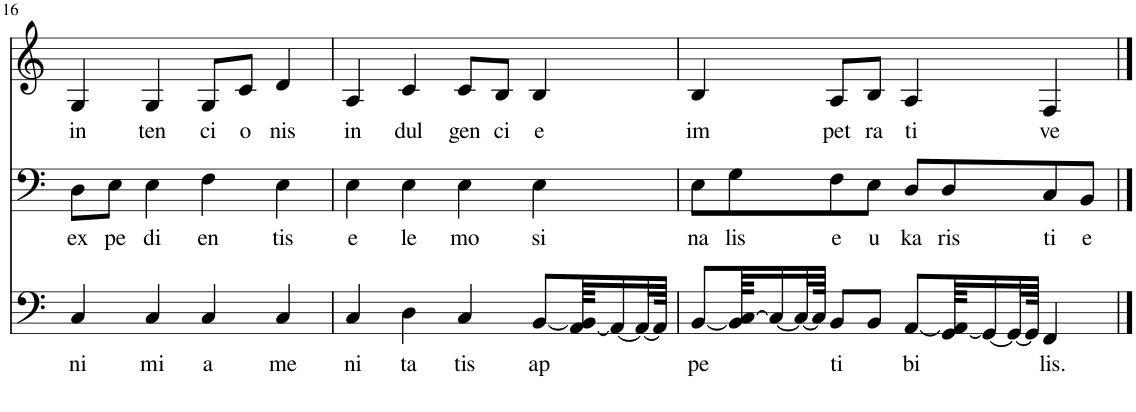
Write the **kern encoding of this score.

**kern	**text	**kern	**text	**kern	**text
*part3	*part3	*part2	*part2	*part1	*part1
*staff3	*staff3	*staff2	*staff2	*staff1	*staff1
*I"Bass Solo	*	*I"Baritone Solo	*	*I"Baritone Solo	*
!!LO:PB:g=z
*clefF4	*	*clefF4	*	*clefG2	*
*k[]	*	*k[]	*	*k[]	*
*M4/4	*	*M4/4	*	*M4/4	*
=16	=16	=16	=16	=16	=16
!	!LO:LY:b	!	!LO:LY:b	!	!LO:LY:b
4C/	ni	8D\L	ex	4G/	in
!	!	!	!LO:LY:b	!	!
.	.	8E\J	pe	.	.
!	!LO:LY:b	!	!LO:LY:b	!	!LO:LY:b
4C/	mi	4E\	di	4G/	ten
!	!LO:LY:b	!	!LO:LY:b	!	!LO:LY:b
4C/	a	4F\	en	8G/L	ci
!	!	!	!	!	!LO:LY:b
.	.	.	.	8c/J	o
!	!LO:LY:b	!	!LO:LY:b	!	!LO:LY:b
4C/	me	4E\	tis	4d/	nis
=17	=17	=17	=17	=17	=17
!	!LO:LY:b	!	!LO:LY:b	!	!LO:LY:b
4C/	ni	4E\	e	4A/	in
!	!LO:LY:b	!	!LO:LY:b	!	!LO:LY:b
4D\	ta	4E\	le	4c/	dul
!	!LO:LY:b	!	!LO:LY:b	!	!LO:LY:b
4C/	tis	4E\	mo	8c/L	gen
!	!	!	!	!	!LO:LY:b
.	.	.	.	8B/J	ci
!	!LO:LY:b	!	!LO:LY:b	!	!LO:LY:b
[8BB/L	ap	4E\	si	4B/	e
[64AA/ 64BB/]KKL	.	.	.	.	.
16AA/_	.	.	.	.	.
32AA/L_	.	.	.	.	.
64AA/JJJk]	.	.	.	.	.
=18	=18	=18	=18	=18	=18
!	!LO:LY:b	!	!LO:LY:b	!	!LO:LY:b
[8BB/L	pe	8E\L	na	4B/	im
!	!	!	!LO:LY:b	!	!
64BB/] [64C/KKL	.	8G\	lis	.	.
16C/_	.	.	.	.	.
32C/L_	.	.	.	.	.
64C/JJJk]	.	.	.	.	.
!	!LO:LY:b	!	!LO:LY:b	!	!LO:LY:b
8BB/L	ti	8F\	e	8A/L	pet
!	!	!	!LO:LY:b	!	!LO:LY:b
8BB/J	.	8E\J	u	8B/J	ra
!	!LO:LY:b	!	!LO:LY:b	!	!LO:LY:b
[8AA/L	bi	8D/L	ka	4A/	ti
!	!	!	!LO:LY:b	!	!
[64GG/ 64AA/]KKL	.	8D/	ris	.	.
16GG/_	.	.	.	.	.
32GG/L_	.	.	.	.	.
64GG/JJJk]	.	.	.	.	.
!	!LO:LY:b	!	!LO:LY:b	!	!LO:LY:b
4FF/	lis.	8C/	ti	4F/	ve
!	!	!	!LO:LY:b	!	!
.	.	8BB/J	e	.	.
==	==	==	==	==	==
*-	*-	*-	*-	*-	*-
